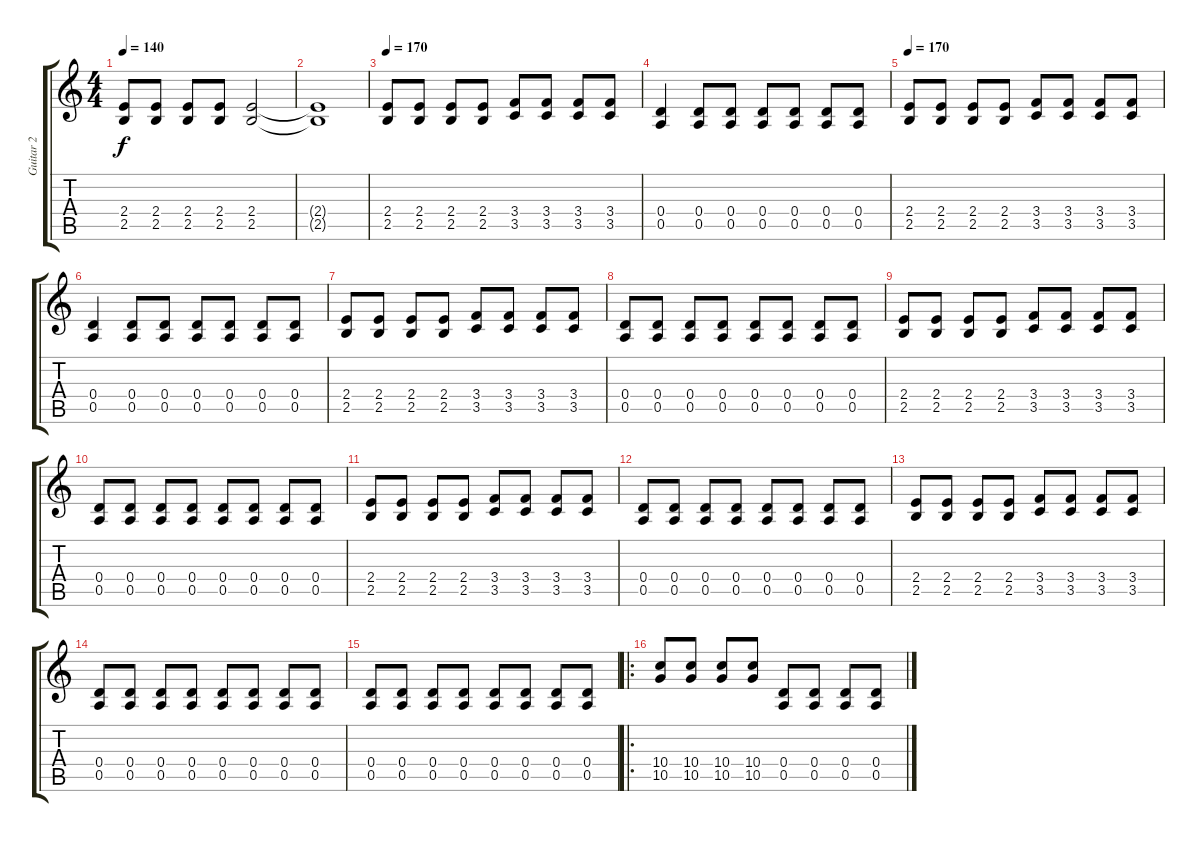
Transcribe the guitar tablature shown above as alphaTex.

\track ("Guitar 2" "Guitar 2") {instrument overdrivenguitar}
\staff {score tabs}
\tuning (E4 B3 G3 D3 A2 E2) {hide}
\ts (4 4)
\tempo 140
\clef g2
\ks c
(2.4 2.5).8{dy f} (2.4 2.5).8 (2.4 2.5).8 (2.4 2.5).8 (2.4 2.5).2 |
(2.4{t} 2.5{t}).1 |
\tempo 170
(2.4 2.5).8 (2.4 2.5).8 (2.4 2.5).8 (2.4 2.5).8 (3.4 3.5).8 (3.4 3.5).8 (3.4 3.5).8 (3.4 3.5).8 |
(0.4 0.5).4 (0.4 0.5).8 (0.4 0.5).8 (0.4 0.5).8 (0.4 0.5).8 (0.4 0.5).8 (0.4 0.5).8 |
\tempo 170
(2.4 2.5).8 (2.4 2.5).8 (2.4 2.5).8 (2.4 2.5).8 (3.4 3.5).8 (3.4 3.5).8 (3.4 3.5).8 (3.4 3.5).8 |
(0.4 0.5).4 (0.4 0.5).8 (0.4 0.5).8 (0.4 0.5).8 (0.4 0.5).8 (0.4 0.5).8 (0.4 0.5).8 |
(2.4 2.5).8 (2.4 2.5).8 (2.4 2.5).8 (2.4 2.5).8 (3.4 3.5).8 (3.4 3.5).8 (3.4 3.5).8 (3.4 3.5).8 |
(0.4 0.5).8 (0.4 0.5).8 (0.4 0.5).8 (0.4 0.5).8 (0.4 0.5).8 (0.4 0.5).8 (0.4 0.5).8 (0.4 0.5).8 |
(2.4 2.5).8 (2.4 2.5).8 (2.4 2.5).8 (2.4 2.5).8 (3.4 3.5).8 (3.4 3.5).8 (3.4 3.5).8 (3.4 3.5).8 |
(0.4 0.5).8 (0.4 0.5).8 (0.4 0.5).8 (0.4 0.5).8 (0.4 0.5).8 (0.4 0.5).8 (0.4 0.5).8 (0.4 0.5).8 |
(2.4 2.5).8 (2.4 2.5).8 (2.4 2.5).8 (2.4 2.5).8 (3.4 3.5).8 (3.4 3.5).8 (3.4 3.5).8 (3.4 3.5).8 |
(0.4 0.5).8 (0.4 0.5).8 (0.4 0.5).8 (0.4 0.5).8 (0.4 0.5).8 (0.4 0.5).8 (0.4 0.5).8 (0.4 0.5).8 |
(2.4 2.5).8 (2.4 2.5).8 (2.4 2.5).8 (2.4 2.5).8 (3.4 3.5).8 (3.4 3.5).8 (3.4 3.5).8 (3.4 3.5).8 |
(0.4 0.5).8 (0.4 0.5).8 (0.4 0.5).8 (0.4 0.5).8 (0.4 0.5).8 (0.4 0.5).8 (0.4 0.5).8 (0.4 0.5).8 |
(0.4 0.5).8 (0.4 0.5).8 (0.4 0.5).8 (0.4 0.5).8 (0.4 0.5).8 (0.4 0.5).8 (0.4 0.5).8 (0.4 0.5).8 |
\ro
(10.4 10.5).8 (10.4 10.5).8 (10.4 10.5).8 (10.4 10.5).8 (0.4 0.5).8 (0.4 0.5).8 (0.4 0.5).8 (0.4 0.5).8
